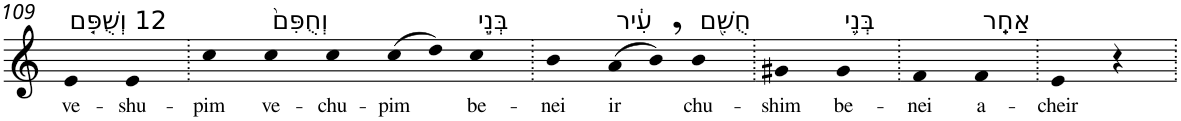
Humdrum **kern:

**kern	**text
*part1	*part1
*staff1	*staff1
*I"Piano	*
*I'Pno	*
!!LO:PB:g=z
*clefG2	*
*k[]	*
=109	=109
!LO:TX:a:t=12 וְשֻׁפִּ֤ם	!
!	!LO:LY:b
4e	ve-
!	!LO:LY:b
4e	-shu-
=110.	=110.
!	!LO:LY:b
4cc	-pim
!LO:TX:a:t=וְחֻפִּם֙	!
!	!LO:LY:b
4cc	ve-
!	!LO:LY:b
4cc	-chu-
!	!LO:LY:b
(>8cc	-pim
8dd)	.
!LO:TX:a:t=בְּנֵ֣י	!
!	!LO:LY:b
4cc	be-
=111.	=111.
!	!LO:LY:b
4b	-nei
!LO:TX:a:t=עִ֔יר	!
!	!LO:LY:b
(>8a	ir
8b,)	.
!LO:TX:a:t=חֻשִׁ֖ם	!
!	!LO:LY:b
4b	chu-
=112.	=112.
!	!LO:LY:b
4g#X	-shim
!LO:TX:a:t=בְּנֵ֥י	!
!	!LO:LY:b
4g#	be-
=113.	=113.
!	!LO:LY:b
4f	-nei
!LO:TX:a:t=אַחֵֽר	!
!	!LO:LY:b
4f	a-
=114.	=114.
!	!LO:LY:b
4e	-cheir
4r	.
=.	=.
*-	*-
